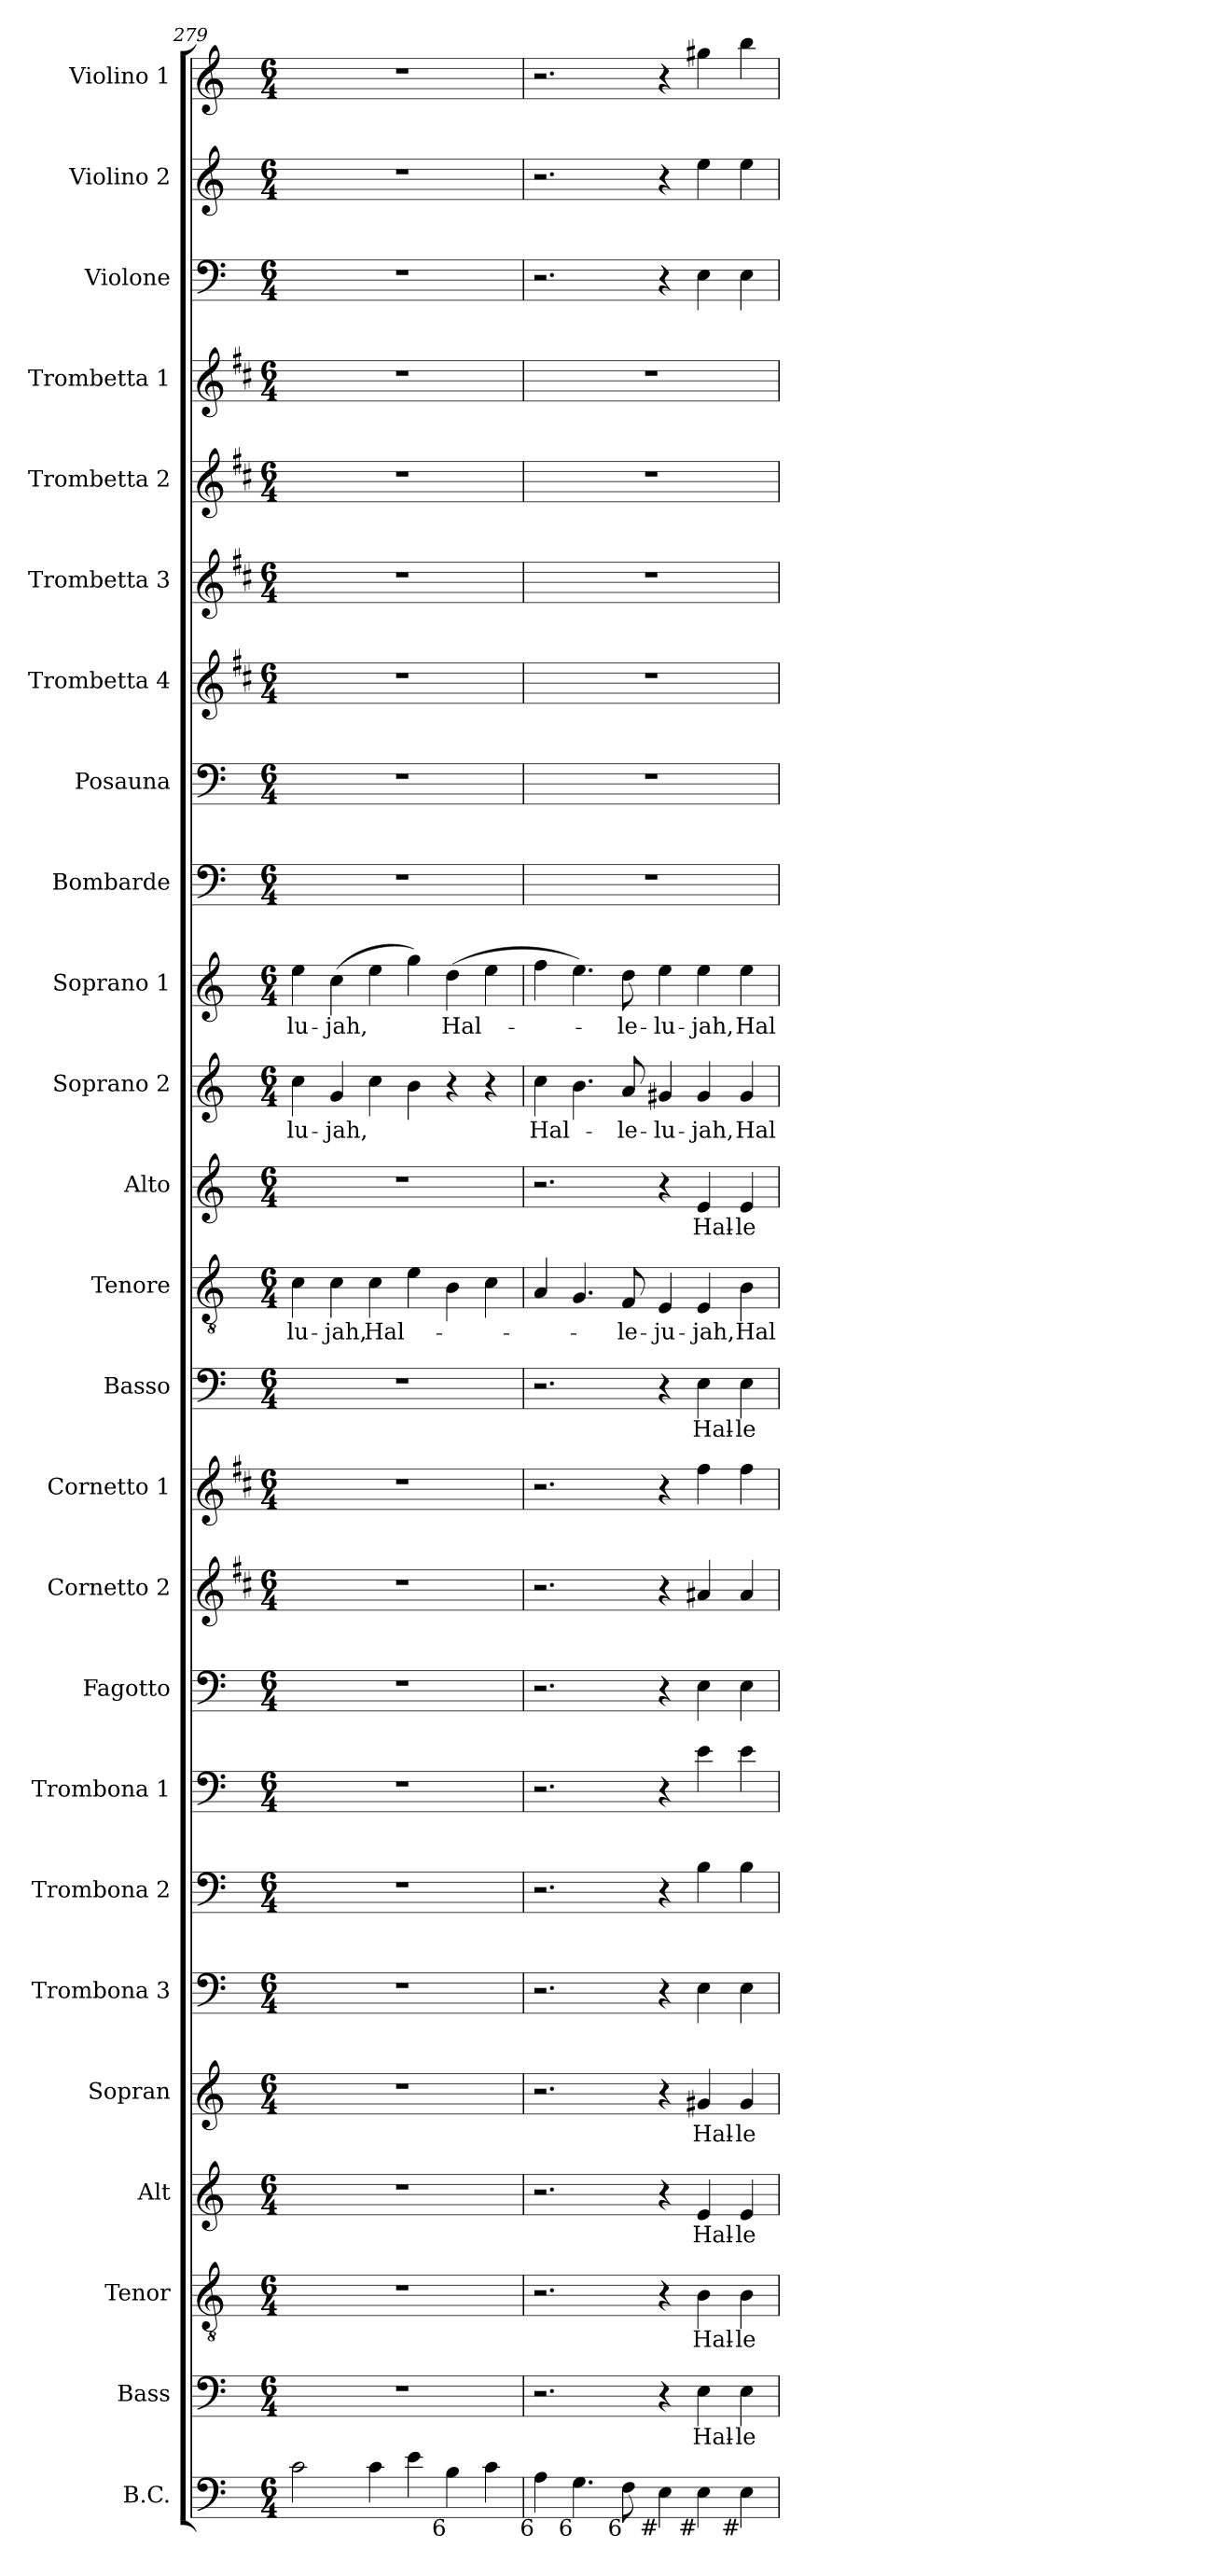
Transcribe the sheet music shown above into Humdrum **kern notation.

**kern	**kern	**text	**kern	**text	**kern	**text	**kern	**text	**kern	**kern	**kern	**kern	**kern	**kern	**kern	**text	**kern	**text	**kern	**text	**kern	**text	**kern	**text	**kern	**kern	**kern	**kern	**kern	**kern	**kern	**kern	**kern
*part25	*part24	*part24	*part23	*part23	*part22	*part22	*part21	*part21	*part20	*part19	*part18	*part17	*part16	*part15	*part14	*part14	*part13	*part13	*part12	*part12	*part11	*part11	*part10	*part10	*part9	*part8	*part7	*part6	*part5	*part4	*part3	*part2	*part1
*staff25	*staff24	*staff24	*staff23	*staff23	*staff22	*staff22	*staff21	*staff21	*staff20	*staff19	*staff18	*staff17	*staff16	*staff15	*staff14	*staff14	*staff13	*staff13	*staff12	*staff12	*staff11	*staff11	*staff10	*staff10	*staff9	*staff8	*staff7	*staff6	*staff5	*staff4	*staff3	*staff2	*staff1
*I"B.C.	*I"Bass	*	*I"Tenor	*	*I"Alt	*	*I"Sopran	*	*I"Trombona 3	*I"Trombona 2	*I"Trombona 1	*I"Fagotto	*I"Cornetto 2	*I"Cornetto 1	*I"Basso	*	*I"Tenore	*	*I"Alto	*	*I"Soprano 2	*	*I"Soprano 1	*	*I"Bombarde	*I"Posauna	*I"Trombetta 4	*I"Trombetta 3	*I"Trombetta 2	*I"Trombetta 1	*I"Violone	*I"Violino 2	*I"Violino 1
*I'B.C.	*I'B.	*	*I'T.	*	*I'A.	*	*I'S.	*	*I'Tbn. 2	*I'Tbn. 2	*I'Tbn. 1	*I'Fag.	*I'Cor. 2	*I'Cor. 1	*I'B.	*	*I'T.	*	*I'A.	*	*I'S.	*	*I'S.	*	*	*	*	*	*	*	*	*I'Vl. 2	*I'Vl. 1
*clefF4	*clefF4	*	*clefGv2	*	*clefG2	*	*clefG2	*	*clefF4	*clefF4	*clefF4	*clefF4	*clefG2	*clefG2	*clefF4	*	*clefGv2	*	*clefG2	*	*clefG2	*	*clefG2	*	*clefF4	*clefF4	*clefG2	*clefG2	*clefG2	*clefG2	*clefF4	*clefG2	*clefG2
*	*	*	*ITrd7c12	*	*	*	*	*	*	*	*	*	*ITrd1c2	*ITrd1c2	*	*	*ITrd7c12	*	*	*	*	*	*	*	*	*	*ITrd1c2	*ITrd1c2	*ITrd1c2	*ITrd1c2	*	*	*
*k[]	*k[]	*	*k[]	*	*k[]	*	*k[]	*	*k[]	*k[]	*k[]	*k[]	*k[]	*k[]	*k[]	*	*k[]	*	*k[]	*	*k[]	*	*k[]	*	*k[]	*k[]	*k[]	*k[]	*k[]	*k[]	*k[]	*k[]	*k[]
*C:	*C:	*	*C:	*	*C:	*	*C:	*	*C:	*C:	*C:	*C:	*C:	*C:	*C:	*	*C:	*	*C:	*	*C:	*	*C:	*	*C:	*C:	*C:	*C:	*C:	*C:	*C:	*C:	*C:
*M6/4	*M6/4	*	*M6/4	*	*M6/4	*	*M6/4	*	*M6/4	*M6/4	*M6/4	*M6/4	*M6/4	*M6/4	*M6/4	*	*M6/4	*	*M6/4	*	*M6/4	*	*M6/4	*	*M6/4	*M6/4	*M6/4	*M6/4	*M6/4	*M6/4	*M6/4	*M6/4	*M6/4
=279	=279	=279	=279	=279	=279	=279	=279	=279	=279	=279	=279	=279	=279	=279	=279	=279	=279	=279	=279	=279	=279	=279	=279	=279	=279	=279	=279	=279	=279	=279	=279	=279	=279
!	!LO:N:vis=1	!	!LO:N:vis=1	!	!LO:N:vis=1	!	!LO:N:vis=1	!	!LO:N:vis=1	!LO:N:vis=1	!LO:N:vis=1	!LO:N:vis=1	!LO:N:vis=1	!LO:N:vis=1	!LO:N:vis=1	!	!	!	!	!	!	!	!	!	!	!	!	!	!	!	!	!	!
!	!	!	!	!	!	!	!	!	!	!	!	!	!	!	!	!	!	!LO:LY:b:color=#000000	!LO:N:vis=1	!	!	!	!	!	!	!	!	!	!	!	!	!	!
!	!	!	!	!	!	!	!	!	!	!	!	!	!	!	!	!	!	!	!	!	!	!LO:LY:b:color=#000000	!	!	!	!	!	!	!	!	!	!	!
!	!	!	!	!	!	!	!	!	!	!	!	!	!	!	!	!	!	!	!	!	!	!	!	!LO:LY:b:color=#000000	!LO:N:vis=1	!LO:N:vis=1	!LO:N:vis=1	!LO:N:vis=1	!LO:N:vis=1	!LO:N:vis=1	!LO:N:vis=1	!LO:N:vis=1	!LO:N:vis=1
2ci\	1.r	.	1.r	.	1.r	.	1.r	.	1.r	1.r	1.r	1.r	1.r	1.r	1.r	.	4Ci\	-lu-	1.r	.	4cci\	-lu-	4eei\	-lu-	1.r	1.r	1.r	1.r	1.r	1.r	1.r	1.r	1.r
!	!	!	!	!	!	!	!	!	!	!	!	!	!	!	!	!	!	!LO:LY:b:color=#000000	!	!	!	!	!	!	!	!	!	!	!	!	!	!	!
!	!	!	!	!	!	!	!	!	!	!	!	!	!	!	!	!	!	!	!	!	!	!LO:LY:b:color=#000000	!	!	!	!	!	!	!	!	!	!	!
!	!	!	!	!	!	!	!	!	!	!	!	!	!	!	!	!	!	!	!	!	!	!	!	!LO:LY:b:color=#000000	!	!	!	!	!	!	!	!	!
.	.	.	.	.	.	.	.	.	.	.	.	.	.	.	.	.	4Ci\	-jah,	.	.	4gi/	-jah,	(4cci\	-jah,	.	.	.	.	.	.	.	.	.
!	!	!	!	!	!	!	!	!	!	!	!	!	!	!	!	!	!	!LO:LY:b:color=#000000	!	!	!	!	!	!	!	!	!	!	!	!	!	!	!
4ci\	.	.	.	.	.	.	.	.	.	.	.	.	.	.	.	.	4Ci\	Hal-	.	.	4cci\	.	4eei\	.	.	.	.	.	.	.	.	.	.
4ei\	.	.	.	.	.	.	.	.	.	.	.	.	.	.	.	.	4Ei\	.	.	.	4bi\	.	4ggi\)	.	.	.	.	.	.	.	.	.	.
!LO:TX:b:rj:t=6	!	!	!	!	!	!	!	!	!	!	!	!	!	!	!	!	!	!	!	!	!	!	!	!	!	!	!	!	!	!	!	!	!
!	!	!	!	!	!	!	!	!	!	!	!	!	!	!	!	!	!	!	!	!	!	!	!	!LO:LY:b:color=#000000	!	!	!	!	!	!	!	!	!
4Bi\	.	.	.	.	.	.	.	.	.	.	.	.	.	.	.	.	4BBi\	.	.	.	4r	.	(4ddi\	Hal-	.	.	.	.	.	.	.	.	.
4ci\	.	.	.	.	.	.	.	.	.	.	.	.	.	.	.	.	4Ci\	.	.	.	4r	.	4eei\	.	.	.	.	.	.	.	.	.	.
=280	=280	=280	=280	=280	=280	=280	=280	=280	=280	=280	=280	=280	=280	=280	=280	=280	=280	=280	=280	=280	=280	=280	=280	=280	=280	=280	=280	=280	=280	=280	=280	=280	=280
!LO:TX:b:rj:t=6	!	!	!	!	!	!	!	!	!	!	!	!	!	!	!	!	!	!	!	!	!	!	!	!	!	!	!	!	!	!	!	!	!
!	!	!	!	!	!	!	!	!	!	!	!	!	!	!	!	!	!	!	!	!	!	!LO:LY:b:color=#000000	!	!	!LO:N:vis=1	!LO:N:vis=1	!LO:N:vis=1	!LO:N:vis=1	!LO:N:vis=1	!LO:N:vis=1	!	!	!
4Ai\	2.r	.	2.r	.	2.r	.	2.r	.	2.r	2.r	2.r	2.r	2.r	2.r	2.r	.	4AAi/	.	2.r	.	4cci\	Hal-	4ffi\	.	1.r	1.r	1.r	1.r	1.r	1.r	2.r	2.r	2.r
!LO:TX:b:rj:t=6	!	!	!	!	!	!	!	!	!	!	!	!	!	!	!	!	!	!	!	!	!	!	!	!	!	!	!	!	!	!	!	!	!
4.Gi\	.	.	.	.	.	.	.	.	.	.	.	.	.	.	.	.	4.GGi/	.	.	.	4.bi\	.	4.eei\)	.	.	.	.	.	.	.	.	.	.
!	!	!	!	!	!	!	!	!	!	!	!	!	!	!	!	!	!	!LO:LY:b:color=#000000	!	!	!	!	!	!	!	!	!	!	!	!	!	!	!
!	!	!	!	!	!	!	!	!	!	!	!	!	!	!	!	!	!	!	!	!	!	!LO:LY:b:color=#000000	!	!	!	!	!	!	!	!	!	!	!
!LO:TX:b:rj:t=6	!	!	!	!	!	!	!	!	!	!	!	!	!	!	!	!	!	!	!	!	!	!	!	!	!	!	!	!	!	!	!	!	!
!	!	!	!	!	!	!	!	!	!	!	!	!	!	!	!	!	!	!	!	!	!	!	!	!LO:LY:b:color=#000000	!	!	!	!	!	!	!	!	!
8Fi\	.	.	.	.	.	.	.	.	.	.	.	.	.	.	.	.	8FFi/	-le-	.	.	8ai/	-le-	8ddi\	-le-	.	.	.	.	.	.	.	.	.
!	!	!	!	!	!	!	!	!	!	!	!	!	!	!	!	!	!	!LO:LY:b:color=#000000	!	!	!	!	!	!	!	!	!	!	!	!	!	!	!
!	!	!	!	!	!	!	!	!	!	!	!	!	!	!	!	!	!	!	!	!	!	!LO:LY:b:color=#000000	!	!	!	!	!	!	!	!	!	!	!
!LO:TX:b:rj:t=#	!	!	!	!	!	!	!	!	!	!	!	!	!	!	!	!	!	!	!	!	!	!	!	!	!	!	!	!	!	!	!	!	!
!	!	!	!	!	!	!	!	!	!	!	!	!	!	!	!	!	!	!	!	!	!	!	!	!LO:LY:b:color=#000000	!	!	!	!	!	!	!	!	!
4Ei\	4r	.	4r	.	4r	.	4r	.	4r	4r	4r	4r	4r	4r	4r	.	4EEi/	-ju-	4r	.	4g#Xi/	-lu-	4eei\	-lu-	.	.	.	.	.	.	4r	4r	4r
!	!	!LO:LY:b:color=#000000	!	!	!	!	!	!	!	!	!	!	!	!	!	!	!	!	!	!	!	!	!	!	!	!	!	!	!	!	!	!	!
!	!	!	!	!LO:LY:b:color=#000000	!	!	!	!	!	!	!	!	!	!	!	!	!	!	!	!	!	!	!	!	!	!	!	!	!	!	!	!	!
!	!	!	!	!	!	!LO:LY:b:color=#000000	!	!	!	!	!	!	!	!	!	!	!	!	!	!	!	!	!	!	!	!	!	!	!	!	!	!	!
!	!	!	!	!	!	!	!	!LO:LY:b:color=#000000	!	!	!	!	!	!	!	!	!	!	!	!	!	!	!	!	!	!	!	!	!	!	!	!	!
!	!	!	!	!	!	!	!	!	!	!	!	!	!	!	!	!LO:LY:b:color=#000000	!	!	!	!	!	!	!	!	!	!	!	!	!	!	!	!	!
!	!	!	!	!	!	!	!	!	!	!	!	!	!	!	!	!	!	!LO:LY:b:color=#000000	!	!	!	!	!	!	!	!	!	!	!	!	!	!	!
!	!	!	!	!	!	!	!	!	!	!	!	!	!	!	!	!	!	!	!	!LO:LY:b:color=#000000	!	!	!	!	!	!	!	!	!	!	!	!	!
!	!	!	!	!	!	!	!	!	!	!	!	!	!	!	!	!	!	!	!	!	!	!LO:LY:b:color=#000000	!	!	!	!	!	!	!	!	!	!	!
!LO:TX:b:rj:t=#	!	!	!	!	!	!	!	!	!	!	!	!	!	!	!	!	!	!	!	!	!	!	!	!	!	!	!	!	!	!	!	!	!
!	!	!	!	!	!	!	!	!	!	!	!	!	!	!	!	!	!	!	!	!	!	!	!	!LO:LY:b:color=#000000	!	!	!	!	!	!	!	!	!
4Ei\	4Ei\	Hal-	4BBi\	Hal-	4ei/	Hal-	4g#Xi/	Hal-	4Ei\	4Bi\	4ei\	4Ei\	4g#Xi/	4eei\	4Ei\	Hal-	4EEi/	-jah,	4ei/	Hal-	4g#i/	-jah,	4eei\	-jah,	.	.	.	.	.	.	4Ei\	4eei\	4gg#Xi\
!	!	!LO:LY:b:color=#000000	!	!	!	!	!	!	!	!	!	!	!	!	!	!	!	!	!	!	!	!	!	!	!	!	!	!	!	!	!	!	!
!	!	!	!	!LO:LY:b:color=#000000	!	!	!	!	!	!	!	!	!	!	!	!	!	!	!	!	!	!	!	!	!	!	!	!	!	!	!	!	!
!	!	!	!	!	!	!LO:LY:b:color=#000000	!	!	!	!	!	!	!	!	!	!	!	!	!	!	!	!	!	!	!	!	!	!	!	!	!	!	!
!	!	!	!	!	!	!	!	!LO:LY:b:color=#000000	!	!	!	!	!	!	!	!	!	!	!	!	!	!	!	!	!	!	!	!	!	!	!	!	!
!	!	!	!	!	!	!	!	!	!	!	!	!	!	!	!	!LO:LY:b:color=#000000	!	!	!	!	!	!	!	!	!	!	!	!	!	!	!	!	!
!	!	!	!	!	!	!	!	!	!	!	!	!	!	!	!	!	!	!LO:LY:b:color=#000000	!	!	!	!	!	!	!	!	!	!	!	!	!	!	!
!	!	!	!	!	!	!	!	!	!	!	!	!	!	!	!	!	!	!	!	!LO:LY:b:color=#000000	!	!	!	!	!	!	!	!	!	!	!	!	!
!	!	!	!	!	!	!	!	!	!	!	!	!	!	!	!	!	!	!	!	!	!	!LO:LY:b:color=#000000	!	!	!	!	!	!	!	!	!	!	!
!LO:TX:b:rj:t=#	!	!	!	!	!	!	!	!	!	!	!	!	!	!	!	!	!	!	!	!	!	!	!	!	!	!	!	!	!	!	!	!	!
!	!	!	!	!	!	!	!	!	!	!	!	!	!	!	!	!	!	!	!	!	!	!	!	!LO:LY:b:color=#000000	!	!	!	!	!	!	!	!	!
4Ei\	4Ei\	-le-	4BBi\	-le-	4ei/	-le-	4g#i/	-le-	4Ei\	4Bi\	4ei\	4Ei\	4g#i/	4eei\	4Ei\	-le-	4BBi\	Hal-	4ei/	-le-	4g#i/	Hal-	4eei\	Hal-	.	.	.	.	.	.	4Ei\	4eei\	4bbi\
=	=	=	=	=	=	=	=	=	=	=	=	=	=	=	=	=	=	=	=	=	=	=	=	=	=	=	=	=	=	=	=	=	=
*-	*-	*-	*-	*-	*-	*-	*-	*-	*-	*-	*-	*-	*-	*-	*-	*-	*-	*-	*-	*-	*-	*-	*-	*-	*-	*-	*-	*-	*-	*-	*-	*-	*-
